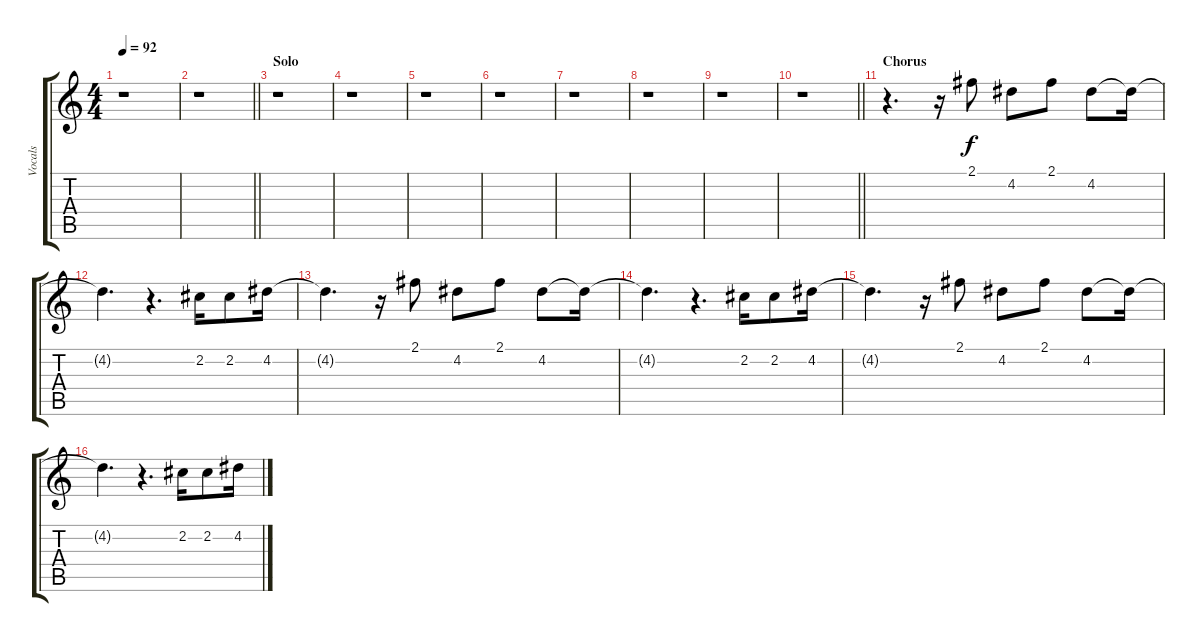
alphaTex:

\track ("Vocals" "Vocals") {instrument acousticguitarsteel}
\staff {score tabs}
\tuning (E4 B3 G3 D3 A2 E2) {hide}
\ts (4 4)
\tempo 92
\clef g2
\ks c
r.1{dy f} |
\barLineRight lightlight
r.1 |
\section ("" "Solo")
r.1 |
r.1 |
r.1 |
r.1 |
r.1 |
r.1 |
r.1 |
\barLineRight lightlight
r.1 |
\section ("" "Chorus")
r.4{d} r.16 2.1.8 4.2.8 2.1.8 4.2.8 4.2{t}.16 |
4.2{t}.4{d} r.4{d} 2.2.16 2.2.8 4.2.16 |
4.2{t}.4{d} r.16 2.1.8 4.2.8 2.1.8 4.2.8 4.2{t}.16 |
4.2{t}.4{d} r.4{d} 2.2.16 2.2.8 4.2.16 |
4.2{t}.4{d} r.16 2.1.8 4.2.8 2.1.8 4.2.8 4.2{t}.16 |
4.2{t}.4{d} r.4{d} 2.2.16 2.2.8 4.2.16
